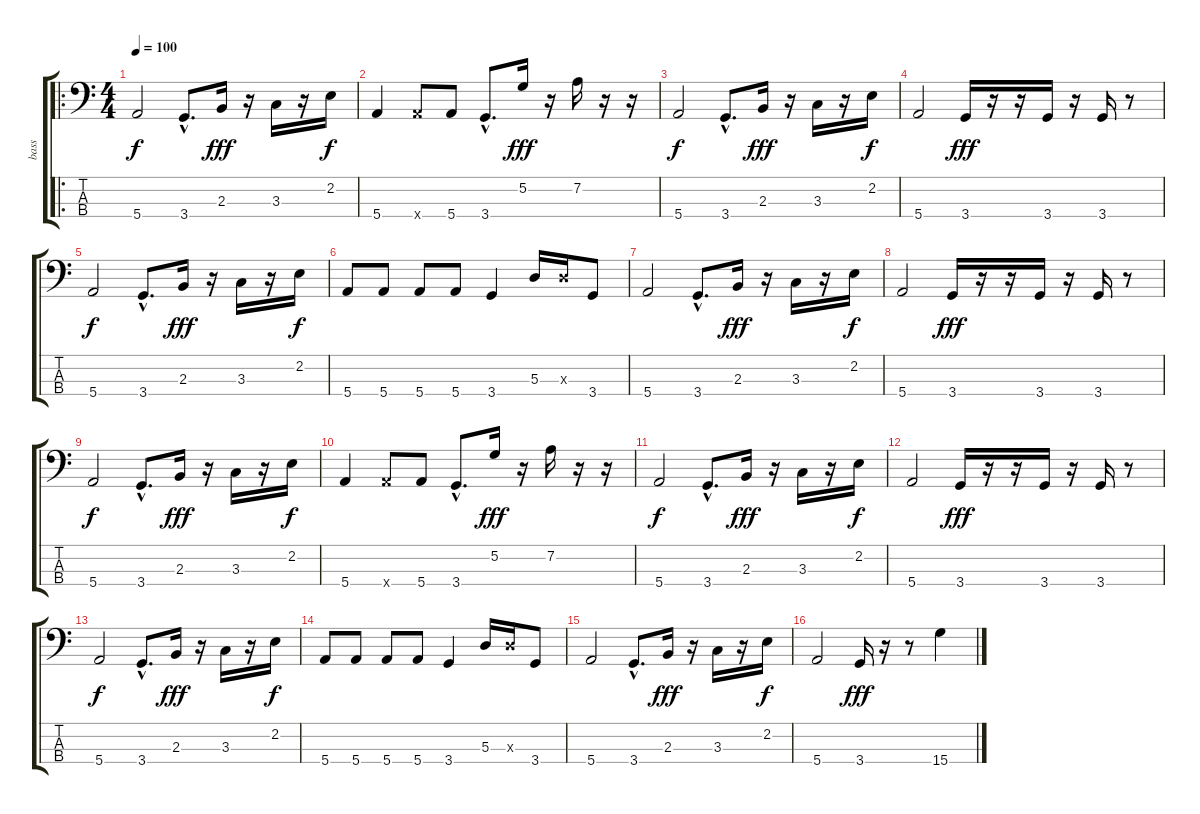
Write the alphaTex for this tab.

\track ("bass" "bass") {instrument electricbassfinger}
\staff {score tabs}
\tuning (G2 D2 A1 E1) {hide}
\ro
\ts (4 4)
\tempo 100
\clef f4
\ks c
5.4.2{dy f instrument electricbassfinger} 3.4{hac}.8{d} 2.3.16{dy fff} r.16 3.3.16 r.16 2.2.16{dy f} |
5.4.4 5.4{x}.8 5.4.8 3.4{hac}.8{d} 5.2.16{dy fff} r.16 7.2.16 r.16 r.16 |
5.4.2{dy f} 3.4{hac}.8{d} 2.3.16{dy fff} r.16 3.3.16 r.16 2.2.16{dy f} |
5.4.2 3.4.16{dy fff} r.16 r.16 3.4.16 r.16 3.4.16 r.8 |
5.4.2{dy f} 3.4{hac}.8{d} 2.3.16{dy fff} r.16 3.3.16 r.16 2.2.16{dy f} |
5.4.8 5.4.8 5.4.8 5.4.8 3.4.4 5.3.16 5.3{x}.16 3.4.8 |
5.4.2 3.4{hac}.8{d} 2.3.16{dy fff} r.16 3.3.16 r.16 2.2.16{dy f} |
5.4.2 3.4.16{dy fff} r.16 r.16 3.4.16 r.16 3.4.16 r.8 |
5.4.2{dy f} 3.4{hac}.8{d} 2.3.16{dy fff} r.16 3.3.16 r.16 2.2.16{dy f} |
5.4.4 5.4{x}.8 5.4.8 3.4{hac}.8{d} 5.2.16{dy fff} r.16 7.2.16 r.16 r.16 |
5.4.2{dy f} 3.4{hac}.8{d} 2.3.16{dy fff} r.16 3.3.16 r.16 2.2.16{dy f} |
5.4.2 3.4.16{dy fff} r.16 r.16 3.4.16 r.16 3.4.16 r.8 |
5.4.2{dy f} 3.4{hac}.8{d} 2.3.16{dy fff} r.16 3.3.16 r.16 2.2.16{dy f} |
5.4.8 5.4.8 5.4.8 5.4.8 3.4.4 5.3.16 5.3{x}.16 3.4.8 |
5.4.2 3.4{hac}.8{d} 2.3.16{dy fff} r.16 3.3.16 r.16 2.2.16{dy f} |
5.4.2 3.4.16{dy fff} r.16 r.8 15.4{ss}.4
